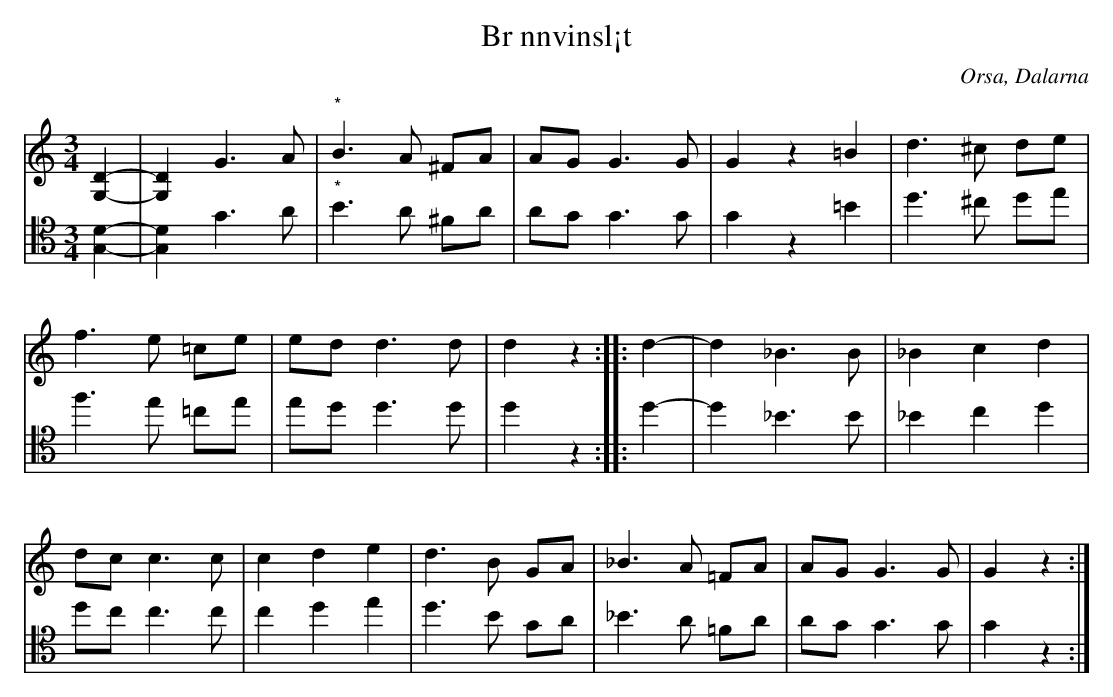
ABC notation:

X:1
T: Br nnvinsl¡t
O: Orsa, Dalarna
M: 3/4
L: 1/8
K: Gmix
V:1
[D2-G,2-] | [D2G,2] G3 A | "*"B3 A ^FA | AG G3 G | G2 z2 =B2 | d3 ^c de |
f3 e =ce | ed d3 d | d2 z2 :: d2- | d2 _B3 B | _B2 c2 d2 |
dc c3 c | c2 d2 e2 | d3 B GA | _B3 A =FA | AG G3 G | G2 z2 :|]
V:2 clef=tenor
[D2-G,2-] | [D2G,2] G3 A | "*"B3 A ^FA | AG G3 G | G2 z2 =B2 | d3 ^c de |
f3 e =ce | ed d3 d | d2 z2 :: d2- | d2 _B3 B | _B2 c2 d2 |
dc c3 c | c2 d2 e2 | d3 B GA | _B3 A =FA | AG G3 G | G2 z2 :|]
